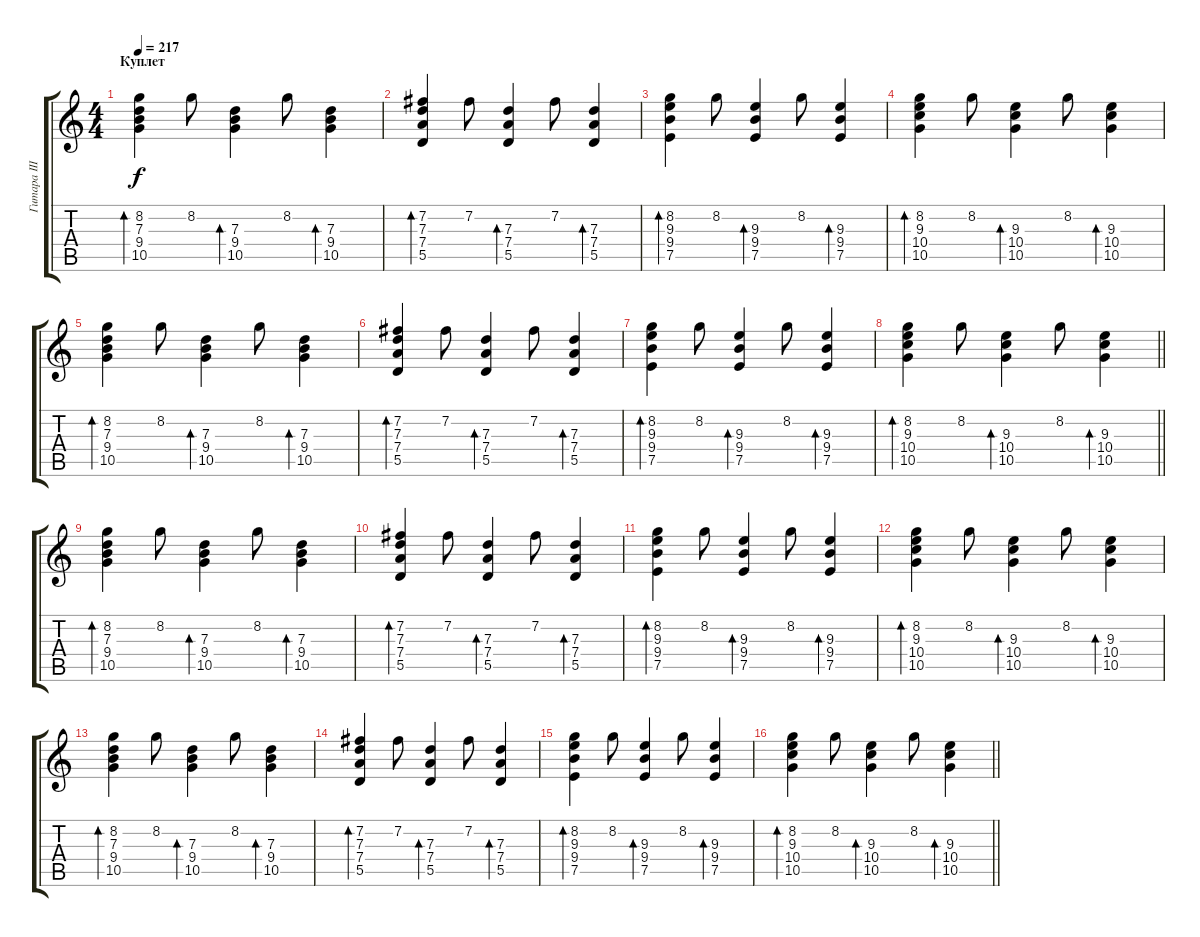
\track ("Гитара III 2-й трэк" "Гитара III") {instrument electricguitarmuted}
\staff {score tabs}
\tuning (E4 B3 G3 D3 A2 E2) {hide}
\ts (4 4)
\section ("" "Куплет")
\tempo 217
\clef g2
\ks c
(8.2 7.3 9.4 10.5).4{bd 60 dy f} 8.2.8 (7.3 9.4 10.5).4{bd 60} 8.2.8 (7.3 9.4 10.5).4{bd 60} |
(7.2 7.3 7.4 5.5).4{bd 120} 7.2.8 (7.3 7.4 5.5).4{bd 60} 7.2.8 (7.3 7.4 5.5).4{bd 60} |
(8.2 9.3 9.4 7.5).4{bd 60} 8.2.8 (9.3 9.4 7.5).4{bd 60} 8.2.8 (9.3 9.4 7.5).4{bd 60} |
(8.2 9.3 10.4 10.5).4{bd 60} 8.2.8 (9.3 10.4 10.5).4{bd 60} 8.2.8 (9.3 10.4 10.5).4{bd 60} |
(8.2 7.3 9.4 10.5).4{bd 60} 8.2.8 (7.3 9.4 10.5).4{bd 60} 8.2.8 (7.3 9.4 10.5).4{bd 60} |
(7.2 7.3 7.4 5.5).4{bd 60} 7.2.8 (7.3 7.4 5.5).4{bd 60} 7.2.8 (7.3 7.4 5.5).4{bd 60} |
(8.2 9.3 9.4 7.5).4{bd 60} 8.2.8 (9.3 9.4 7.5).4{bd 60} 8.2.8 (9.3 9.4 7.5).4{bd 60} |
\barLineRight lightlight
(8.2 9.3 10.4 10.5).4{bd 60} 8.2.8 (9.3 10.4 10.5).4{bd 60} 8.2.8 (9.3 10.4 10.5).4{bd 60} |
(8.2 7.3 9.4 10.5).4{bd 60} 8.2.8 (7.3 9.4 10.5).4{bd 60} 8.2.8 (7.3 9.4 10.5).4{bd 60} |
(7.2 7.3 7.4 5.5).4{bd 120} 7.2.8 (7.3 7.4 5.5).4{bd 60} 7.2.8 (7.3 7.4 5.5).4{bd 60} |
(8.2 9.3 9.4 7.5).4{bd 60} 8.2.8 (9.3 9.4 7.5).4{bd 60} 8.2.8 (9.3 9.4 7.5).4{bd 60} |
(8.2 9.3 10.4 10.5).4{bd 60} 8.2.8 (9.3 10.4 10.5).4{bd 60} 8.2.8 (9.3 10.4 10.5).4{bd 60} |
(8.2 7.3 9.4 10.5).4{bd 60} 8.2.8 (7.3 9.4 10.5).4{bd 60} 8.2.8 (7.3 9.4 10.5).4{bd 60} |
(7.2 7.3 7.4 5.5).4{bd 60} 7.2.8 (7.3 7.4 5.5).4{bd 60} 7.2.8 (7.3 7.4 5.5).4{bd 60} |
(8.2 9.3 9.4 7.5).4{bd 60} 8.2.8 (9.3 9.4 7.5).4{bd 60} 8.2.8 (9.3 9.4 7.5).4{bd 60} |
\barLineRight lightlight
(8.2 9.3 10.4 10.5).4{bd 60} 8.2.8 (9.3 10.4 10.5).4{bd 60} 8.2.8 (9.3 10.4 10.5).4{bd 60}
